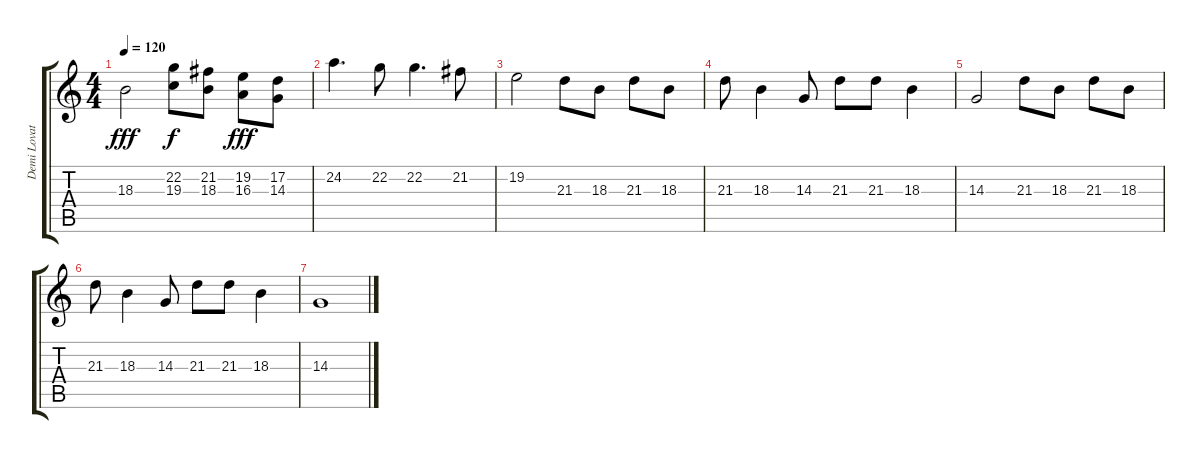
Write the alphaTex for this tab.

\track ("Demi Lovato" "Demi Lovat") {instrument acousticgrandpiano}
\staff {score tabs}
\tuning (D4 A3 F3 C3 G2 D2) {hide}
\ts (4 4)
\tempo 120
\clef g2
\ks c
18.3.2{dy fff} (22.2 19.3).8{dy f} (21.2 18.3).8 (19.2 16.3).8{dy fff} (17.2 14.3).8 |
24.2.4{d} 22.2.8 22.2.4{d} 21.2.8 |
19.2.2 21.3.8 18.3.8 21.3.8 18.3.8 |
21.3.8 18.3.4 14.3.8 21.3.8 21.3.8 18.3.4 |
14.3.2 21.3.8 18.3.8 21.3.8 18.3.8 |
21.3.8 18.3.4 14.3.8 21.3.8 21.3.8 18.3.4 |
14.3.1
